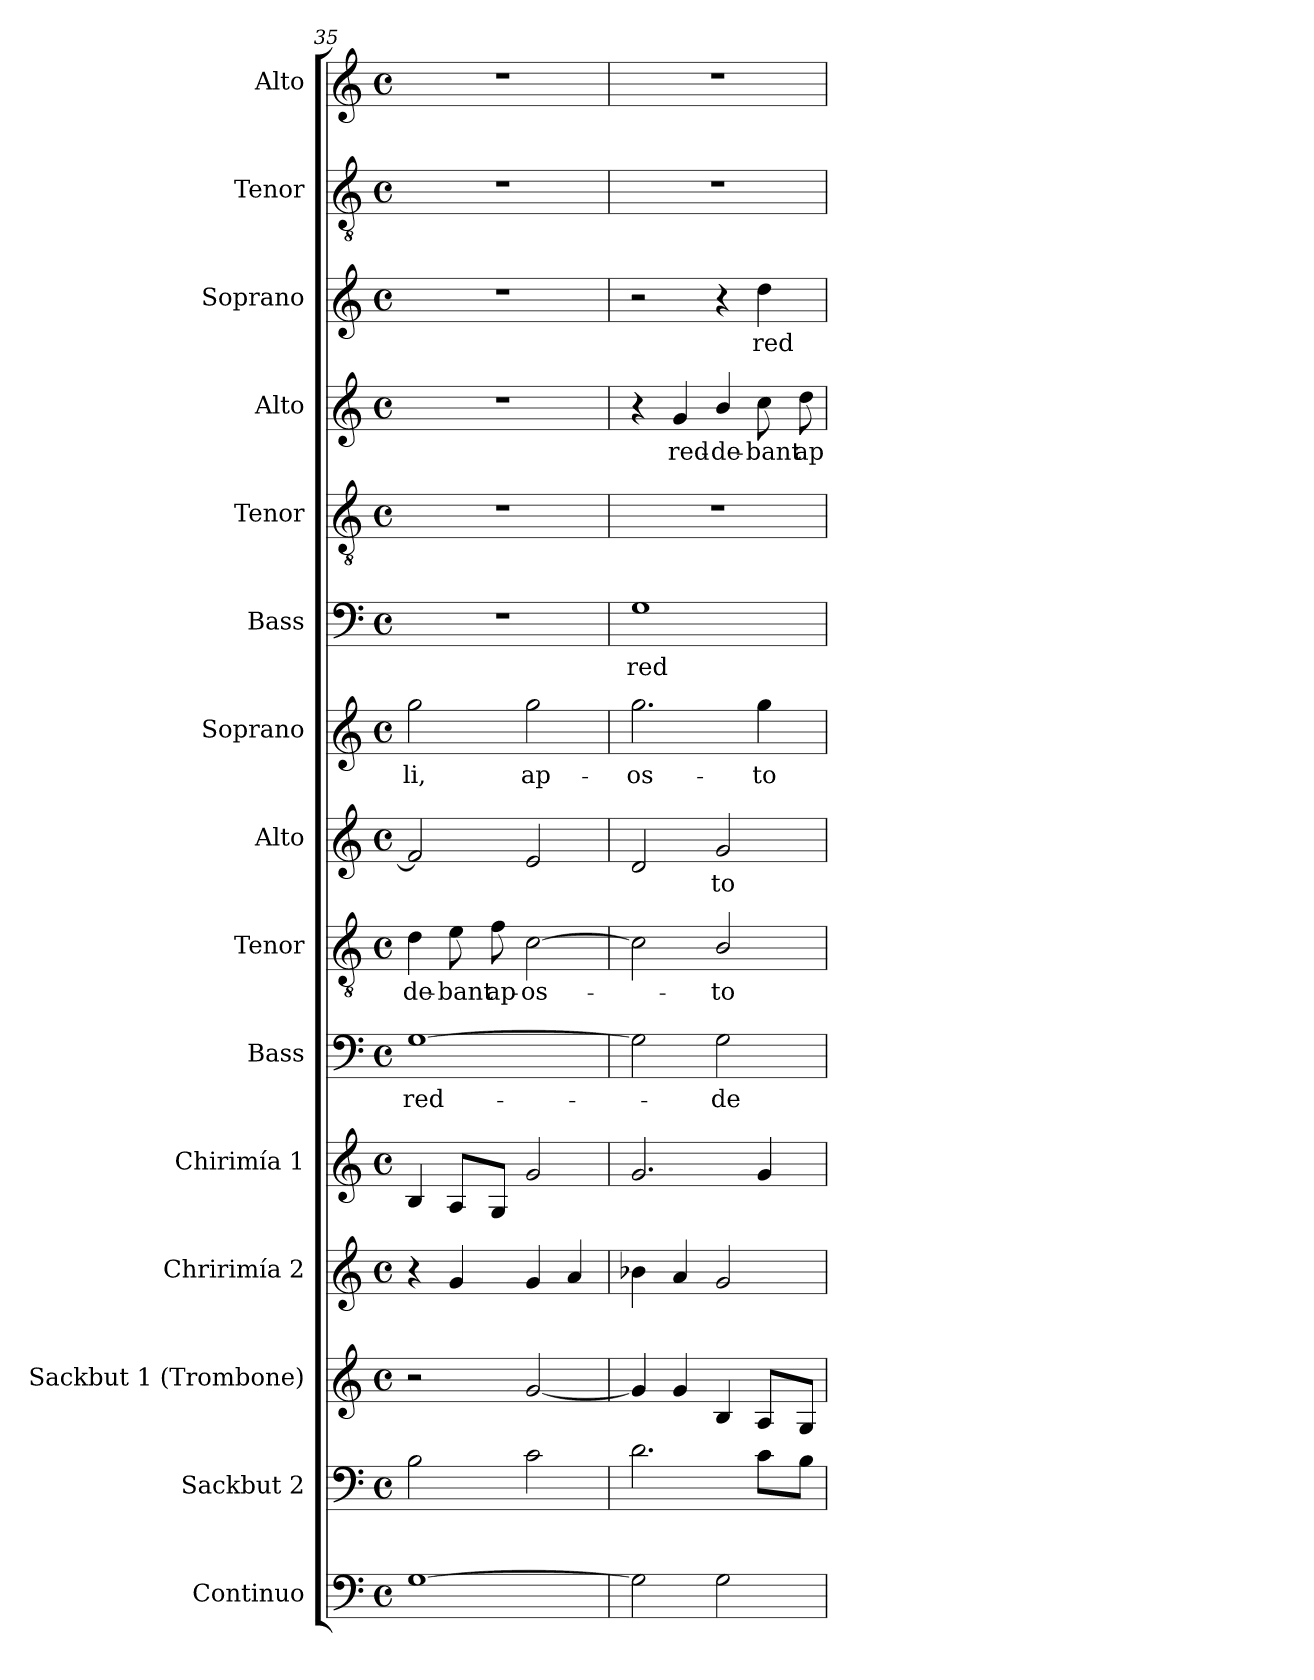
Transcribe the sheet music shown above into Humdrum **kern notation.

**kern	**kern	**kern	**kern	**kern	**kern	**text	**kern	**text	**kern	**text	**kern	**text	**kern	**text	**kern	**kern	**text	**kern	**text	**kern	**kern
*part15	*part14	*part13	*part12	*part11	*part10	*part10	*part9	*part9	*part8	*part8	*part7	*part7	*part6	*part6	*part5	*part4	*part4	*part3	*part3	*part2	*part1
*staff15	*staff14	*staff13	*staff12	*staff11	*staff10	*staff10	*staff9	*staff9	*staff8	*staff8	*staff7	*staff7	*staff6	*staff6	*staff5	*staff4	*staff4	*staff3	*staff3	*staff2	*staff1
*I"Continuo	*I"Sackbut 2	*I"Sackbut 1 (Trombone)	*I"Chririmía 2	*I"Chirimía 1	*I"Bass	*	*I"Tenor	*	*I"Alto	*	*I"Soprano	*	*I"Bass	*	*I"Tenor	*I"Alto	*	*I"Soprano	*	*I"Tenor	*I"Alto
*I'Cont.	*I'Scbt.	*I'Scbt.	*I'Chi.	*I'Chi.	*I'B.	*	*I'T.	*	*I'A.	*	*I'S.	*	*I'B.	*	*I'T.	*I'A.	*	*I'S.	*	*I'T.	*I'A.
*clefF4	*clefF4	*clefG2	*clefG2	*clefG2	*clefF4	*	*clefGv2	*	*clefG2	*	*clefG2	*	*clefF4	*	*clefGv2	*clefG2	*	*clefG2	*	*clefGv2	*clefG2
*	*	*	*	*	*	*	*ITrd7c12	*	*	*	*	*	*	*	*ITrd7c12	*	*	*	*	*ITrd7c12	*
*k[]	*k[]	*k[]	*k[]	*k[]	*k[]	*	*k[]	*	*k[]	*	*k[]	*	*k[]	*	*k[]	*k[]	*	*k[]	*	*k[]	*k[]
*C:	*C:	*C:	*C:	*C:	*C:	*	*C:	*	*C:	*	*C:	*	*C:	*	*C:	*C:	*	*C:	*	*C:	*C:
*M4/4	*M4/4	*M4/4	*M4/4	*M4/4	*M4/4	*	*M4/4	*	*M4/4	*	*M4/4	*	*M4/4	*	*M4/4	*M4/4	*	*M4/4	*	*M4/4	*M4/4
*met(c)	*met(c)	*met(c)	*met(c)	*met(c)	*met(c)	*	*met(c)	*	*met(c)	*	*met(c)	*	*met(c)	*	*met(c)	*met(c)	*	*met(c)	*	*met(c)	*met(c)
=35	=35	=35	=35	=35	=35	=35	=35	=35	=35	=35	=35	=35	=35	=35	=35	=35	=35	=35	=35	=35	=35
!	!	!	!	!	!	!LO:LY:b:color=#000000	!	!	!	!	!	!	!	!	!	!	!	!	!	!	!
!	!	!	!	!	!	!	!	!LO:LY:b:color=#000000	!	!	!	!	!	!	!	!	!	!	!	!	!
!	!	!	!	!	!	!	!	!	!	!	!	!LO:LY:b:color=#000000	!	!	!	!	!	!	!	!	!
[>1Gi	2Bi\	2r	4r	4Bi/	[>1Gi	red-	4Di\	-de-	2fi/]	.	2ggi\	-li,	1r	.	1r	1r	.	1r	.	1r	1r
!	!	!	!	!	!	!	!	!LO:LY:b:color=#000000	!	!	!	!	!	!	!	!	!	!	!	!	!
.	.	.	4gi/	8Ai/L	.	.	8Ei\	-bant	.	.	.	.	.	.	.	.	.	.	.	.	.
!	!	!	!	!	!	!	!	!LO:LY:b:color=#000000	!	!	!	!	!	!	!	!	!	!	!	!	!
.	.	.	.	8Gi/J	.	.	8Fi\	ap-	.	.	.	.	.	.	.	.	.	.	.	.	.
!	!	!	!	!	!	!	!	!LO:LY:b:color=#000000	!	!	!	!	!	!	!	!	!	!	!	!	!
!	!	!	!	!	!	!	!	!	!	!	!	!LO:LY:b:color=#000000	!	!	!	!	!	!	!	!	!
.	2ci\	[<2gi/	4gi/	2gi/	.	.	[>2Ci\	-os-	2ei/	.	2ggi\	ap-	.	.	.	.	.	.	.	.	.
.	.	.	4ai/	.	.	.	.	.	.	.	.	.	.	.	.	.	.	.	.	.	.
=36	=36	=36	=36	=36	=36	=36	=36	=36	=36	=36	=36	=36	=36	=36	=36	=36	=36	=36	=36	=36	=36
!	!	!	!	!	!	!	!	!	!	!	!	!LO:LY:b:color=#000000	!	!	!	!	!	!	!	!	!
!	!	!	!	!	!	!	!	!	!	!	!	!	!	!LO:LY:b:color=#000000	!	!	!	!	!	!	!
2Gi\]	2.di\	4gi/]	4b-Xi\	2.gi/	2Gi\]	.	2Ci\]	.	2di/	.	2.ggi\	-os-	1Gi	red-	1r	4r	.	2r	.	1r	1r
!	!	!	!	!	!	!	!	!	!	!	!	!	!	!	!	!	!LO:LY:b:color=#000000	!	!	!	!
.	.	4gi/	4ai/	.	.	.	.	.	.	.	.	.	.	.	.	4gi/	red-	.	.	.	.
!	!	!	!	!	!	!LO:LY:b:color=#000000	!	!	!	!	!	!	!	!	!	!	!	!	!	!	!
!	!	!	!	!	!	!	!	!LO:LY:b:color=#000000	!	!	!	!	!	!	!	!	!	!	!	!	!
!	!	!	!	!	!	!	!	!	!	!LO:LY:b:color=#000000	!	!	!	!	!	!	!	!	!	!	!
!	!	!	!	!	!	!	!	!	!	!	!	!	!	!	!	!	!LO:LY:b:color=#000000	!	!	!	!
2Gi\	.	4Bi/	2gi/	.	2Gi\	-de-	2BBi/	-to-	2gi/	-to-	.	.	.	.	.	4bi/	-de-	4r	.	.	.
!	!	!	!	!	!	!	!	!	!	!	!	!LO:LY:b:color=#000000	!	!	!	!	!	!	!	!	!
!	!	!	!	!	!	!	!	!	!	!	!	!	!	!	!	!	!LO:LY:b:color=#000000	!	!	!	!
!	!	!	!	!	!	!	!	!	!	!	!	!	!	!	!	!	!	!	!LO:LY:b:color=#000000	!	!
.	8ci\L	8Ai/L	.	4gi/	.	.	.	.	.	.	4ggi\	-to-	.	.	.	8cci\	-bant	4ddi\	red-	.	.
!	!	!	!	!	!	!	!	!	!	!	!	!	!	!	!	!	!LO:LY:b:color=#000000	!	!	!	!
.	8Bi\J	8Gi/J	.	.	.	.	.	.	.	.	.	.	.	.	.	8ddi\	ap-	.	.	.	.
=	=	=	=	=	=	=	=	=	=	=	=	=	=	=	=	=	=	=	=	=	=
*-	*-	*-	*-	*-	*-	*-	*-	*-	*-	*-	*-	*-	*-	*-	*-	*-	*-	*-	*-	*-	*-
